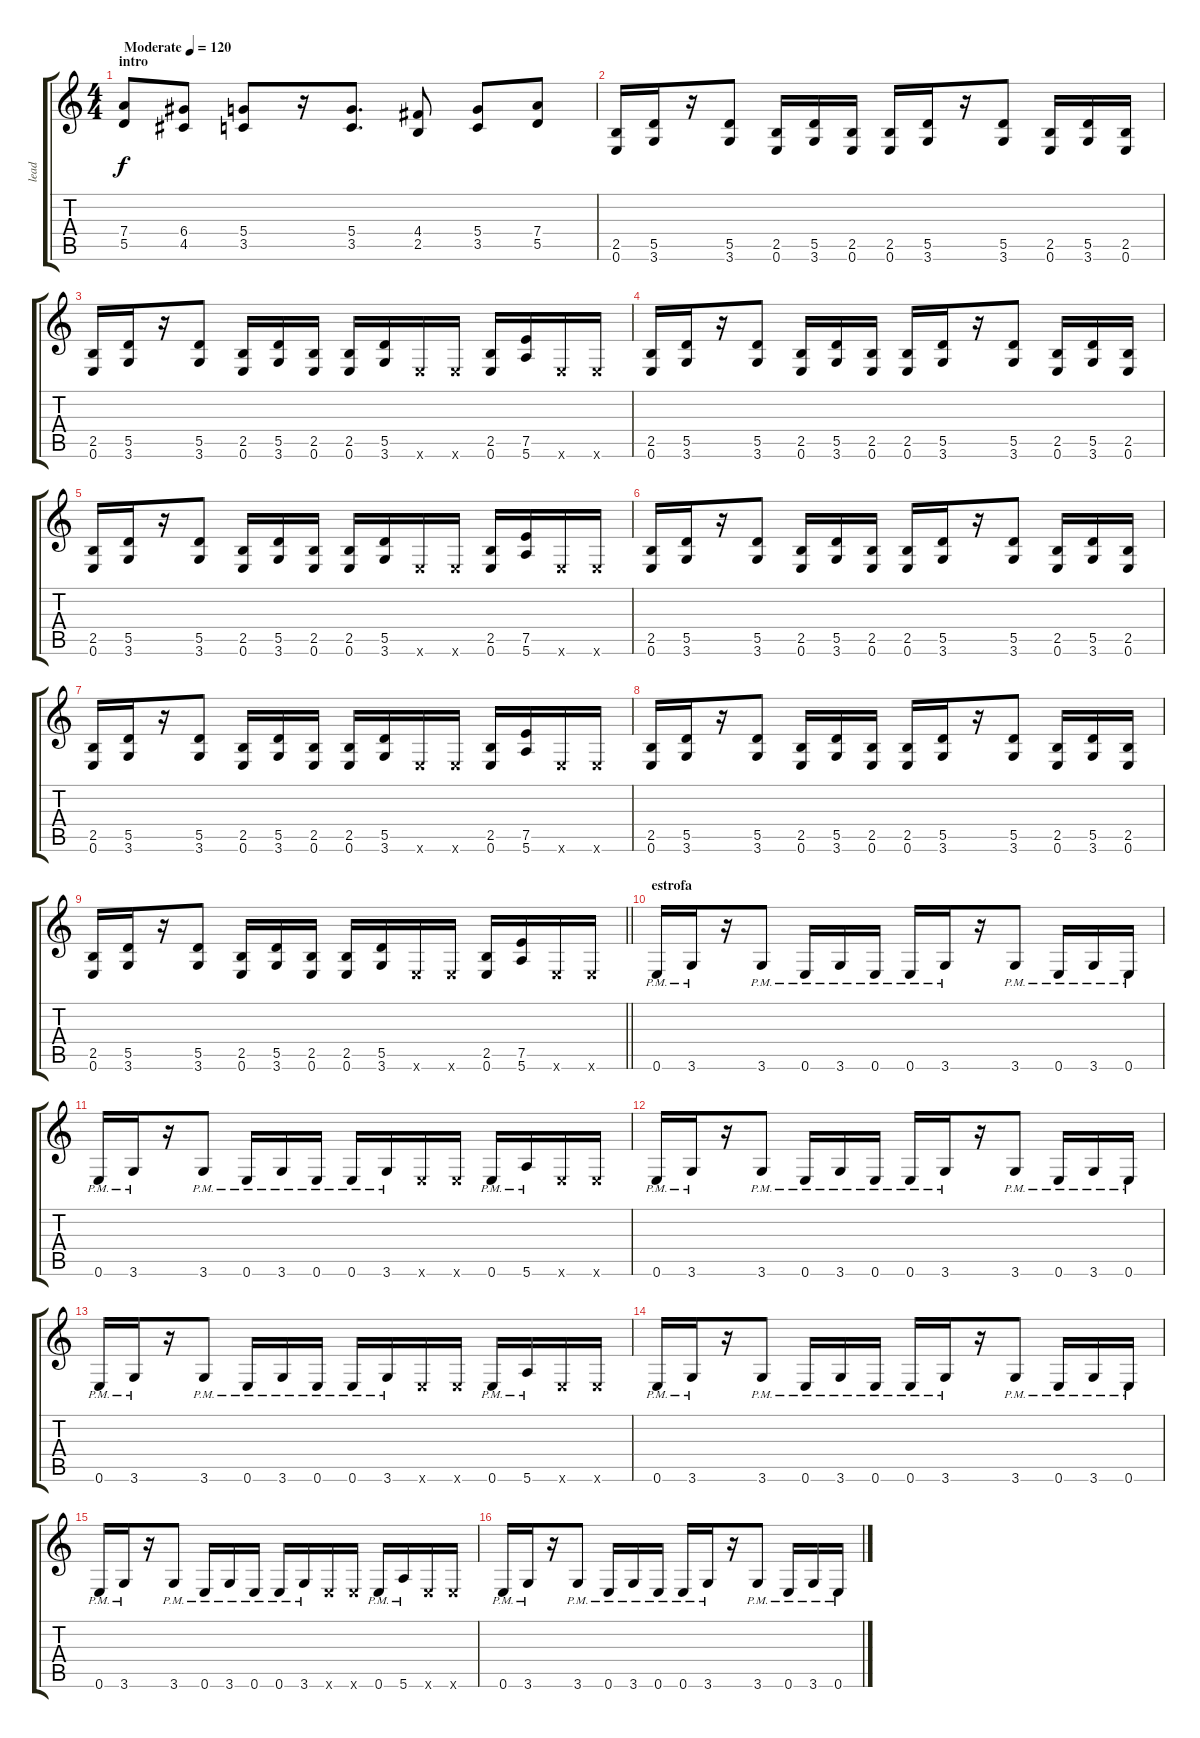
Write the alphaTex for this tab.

\track ("lead" "lead") {instrument distortionguitar}
\staff {score tabs}
\tuning (E4 B3 G3 D3 A2 E2) {hide}
\ts (4 4)
\section ("" "intro")
\tempo (120 "Moderate")
\clef g2
\ks c
(7.4 5.5).8{dy f instrument distortionguitar} (6.4 4.5).8 (5.4 3.5).8 r.16 (5.4 3.5).8{d} (4.4 2.5).8 (5.4 3.5).8 (7.4 5.5).8 |
(2.5 0.6).16 (5.5 3.6).16 r.16 (5.5 3.6).8 (2.5 0.6).16 (5.5 3.6).16 (2.5 0.6).16 (2.5 0.6).16 (5.5 3.6).16 r.16 (5.5 3.6).8 (2.5 0.6).16 (5.5 3.6).16 (2.5 0.6).16 |
(2.5 0.6).16 (5.5 3.6).16 r.16 (5.5 3.6).8 (2.5 0.6).16 (5.5 3.6).16 (2.5 0.6).16 (2.5 0.6).16 (5.5 3.6).16 0.6{x}.16 0.6{x}.16 (2.5 0.6).16 (7.5 5.6).16 0.6{x}.16 0.6{x}.16 |
(2.5 0.6).16 (5.5 3.6).16 r.16 (5.5 3.6).8 (2.5 0.6).16 (5.5 3.6).16 (2.5 0.6).16 (2.5 0.6).16 (5.5 3.6).16 r.16 (5.5 3.6).8 (2.5 0.6).16 (5.5 3.6).16 (2.5 0.6).16 |
(2.5 0.6).16 (5.5 3.6).16 r.16 (5.5 3.6).8 (2.5 0.6).16 (5.5 3.6).16 (2.5 0.6).16 (2.5 0.6).16 (5.5 3.6).16 0.6{x}.16 0.6{x}.16 (2.5 0.6).16 (7.5 5.6).16 0.6{x}.16 0.6{x}.16 |
(2.5 0.6).16 (5.5 3.6).16 r.16 (5.5 3.6).8 (2.5 0.6).16 (5.5 3.6).16 (2.5 0.6).16 (2.5 0.6).16 (5.5 3.6).16 r.16 (5.5 3.6).8 (2.5 0.6).16 (5.5 3.6).16 (2.5 0.6).16 |
(2.5 0.6).16 (5.5 3.6).16 r.16 (5.5 3.6).8 (2.5 0.6).16 (5.5 3.6).16 (2.5 0.6).16 (2.5 0.6).16 (5.5 3.6).16 0.6{x}.16 0.6{x}.16 (2.5 0.6).16 (7.5 5.6).16 0.6{x}.16 0.6{x}.16 |
(2.5 0.6).16 (5.5 3.6).16 r.16 (5.5 3.6).8 (2.5 0.6).16 (5.5 3.6).16 (2.5 0.6).16 (2.5 0.6).16 (5.5 3.6).16 r.16 (5.5 3.6).8 (2.5 0.6).16 (5.5 3.6).16 (2.5 0.6).16 |
\barLineRight lightlight
(2.5 0.6).16 (5.5 3.6).16 r.16 (5.5 3.6).8 (2.5 0.6).16 (5.5 3.6).16 (2.5 0.6).16 (2.5 0.6).16 (5.5 3.6).16 0.6{x}.16 0.6{x}.16 (2.5 0.6).16 (7.5 5.6).16 0.6{x}.16 0.6{x}.16 |
\section ("" "estrofa")
0.6{pm}.16 3.6{pm}.16 r.16 3.6{pm}.8 0.6{pm}.16 3.6{pm}.16 0.6{pm}.16 0.6{pm}.16 3.6{pm}.16 r.16 3.6{pm}.8 0.6{pm}.16 3.6{pm}.16 0.6{pm}.16 |
0.6{pm}.16 3.6{pm}.16 r.16 3.6{pm}.8 0.6{pm}.16 3.6{pm}.16 0.6{pm}.16 0.6{pm}.16 3.6{pm}.16 0.6{x}.16 0.6{x}.16 0.6{pm}.16 5.6{pm}.16 0.6{x}.16 0.6{x}.16 |
0.6{pm}.16 3.6{pm}.16 r.16 3.6{pm}.8 0.6{pm}.16 3.6{pm}.16 0.6{pm}.16 0.6{pm}.16 3.6{pm}.16 r.16 3.6{pm}.8 0.6{pm}.16 3.6{pm}.16 0.6{pm}.16 |
0.6{pm}.16 3.6{pm}.16 r.16 3.6{pm}.8 0.6{pm}.16 3.6{pm}.16 0.6{pm}.16 0.6{pm}.16 3.6{pm}.16 0.6{x}.16 0.6{x}.16 0.6{pm}.16 5.6{pm}.16 0.6{x}.16 0.6{x}.16 |
0.6{pm}.16 3.6{pm}.16 r.16 3.6{pm}.8 0.6{pm}.16 3.6{pm}.16 0.6{pm}.16 0.6{pm}.16 3.6{pm}.16 r.16 3.6{pm}.8 0.6{pm}.16 3.6{pm}.16 0.6{pm}.16 |
0.6{pm}.16 3.6{pm}.16 r.16 3.6{pm}.8 0.6{pm}.16 3.6{pm}.16 0.6{pm}.16 0.6{pm}.16 3.6{pm}.16 0.6{x}.16 0.6{x}.16 0.6{pm}.16 5.6{pm}.16 0.6{x}.16 0.6{x}.16 |
0.6{pm}.16 3.6{pm}.16 r.16 3.6{pm}.8 0.6{pm}.16 3.6{pm}.16 0.6{pm}.16 0.6{pm}.16 3.6{pm}.16 r.16 3.6{pm}.8 0.6{pm}.16 3.6{pm}.16 0.6{pm}.16
